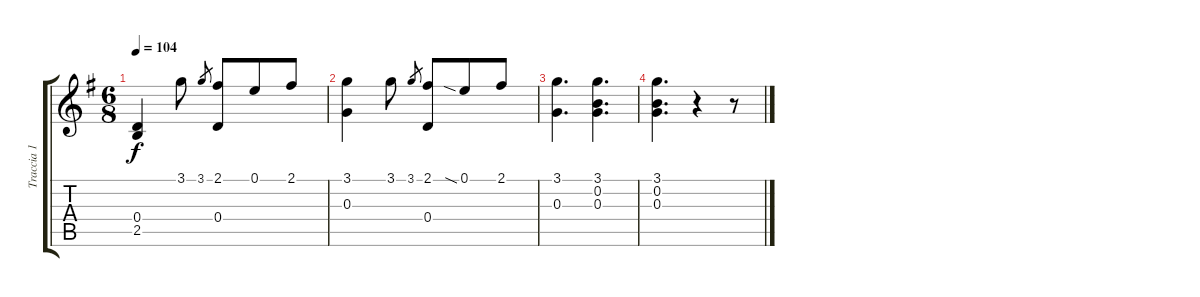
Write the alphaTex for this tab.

\track ("Traccia 1" "Traccia 1") {instrument acousticguitarsteel}
\staff {score tabs}
\tuning (E4 B3 G3 D3 A2 E2) {hide}
\ts (6 8)
\tempo 104
\clef g2
\ks g
(0.4 2.5).4{dy f} 3.1.8 3.1.8{gr} (2.1 0.4).8 0.1.8 2.1.8 |
(3.1 0.3).4 3.1.8 3.1.8{gr} (2.1 0.4).8 0.1{sia}.8 2.1.8 |
(3.1 0.3).4{d} (3.1 0.2 0.3).4{d} |
(3.1 0.2 0.3).4{d} r.4 r.8
